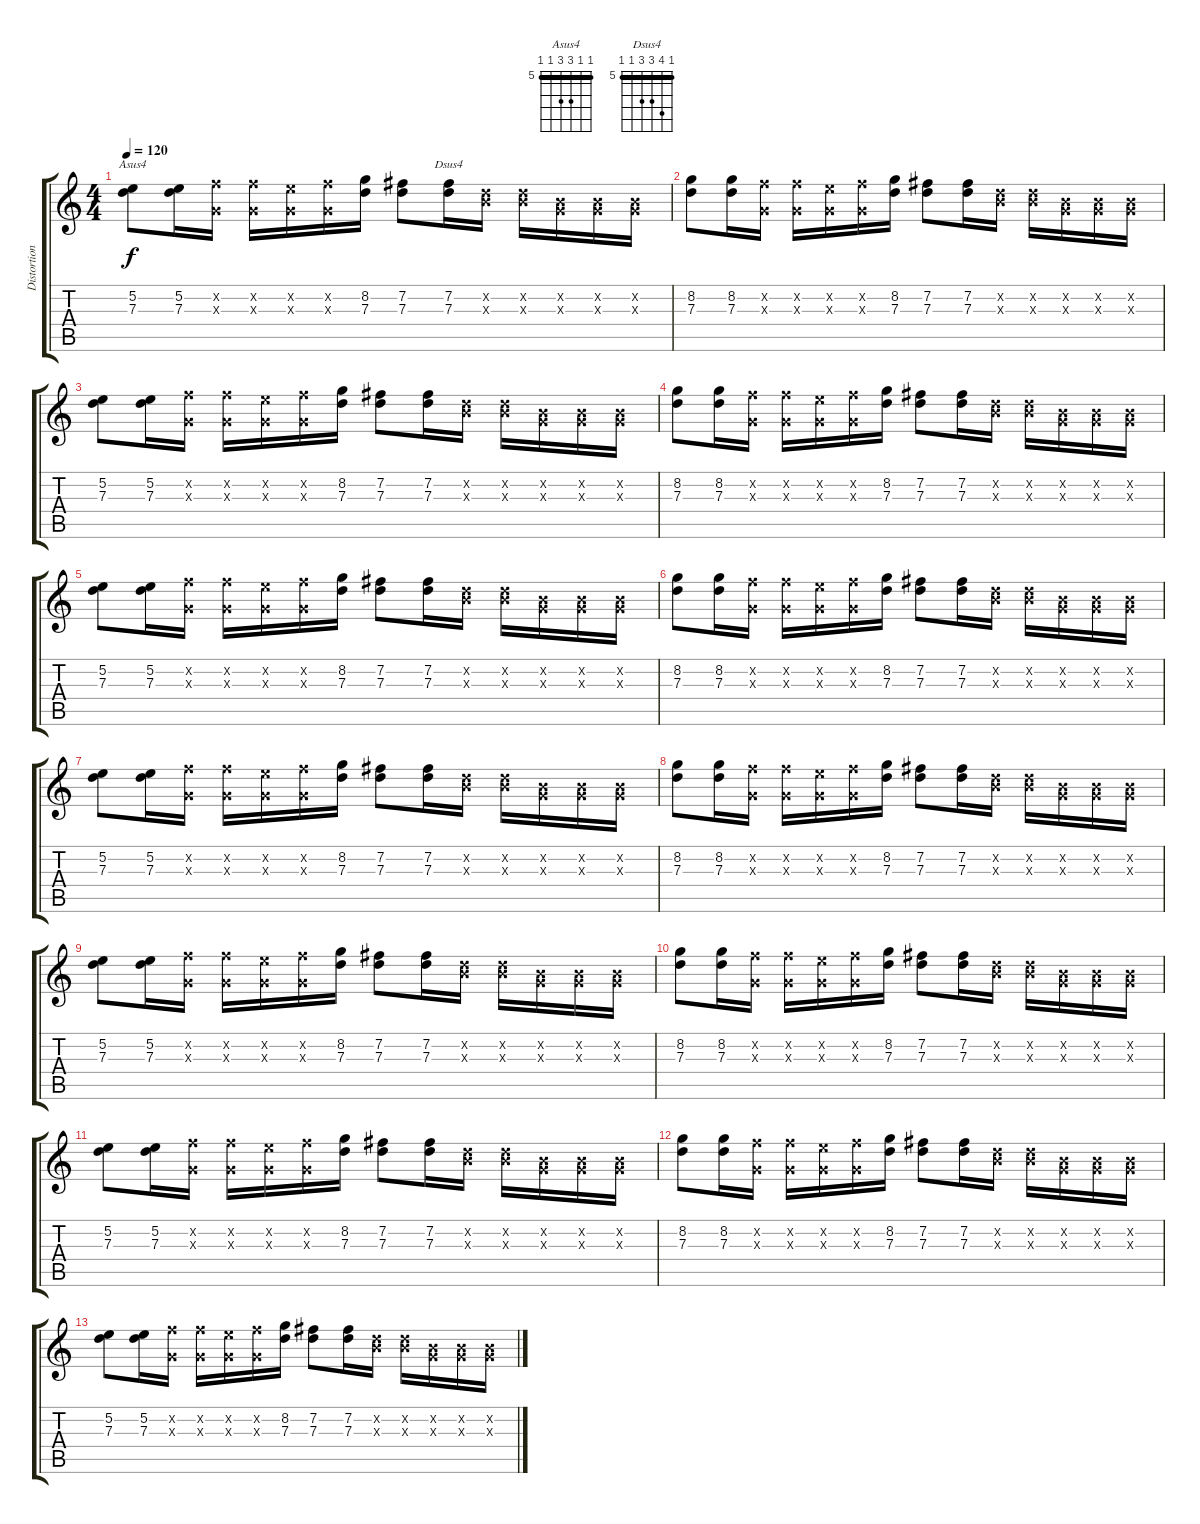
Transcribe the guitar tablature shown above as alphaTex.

\track ("Distortion Guitar" "Distortion") {instrument distortionguitar}
\staff {score tabs}
\tuning (E4 B3 G3 D3 A2 E2) {hide}
\chord ("Asus4" 5 5 7 7 5 5) {firstfret 5 barre 5}
\chord ("Dsus4" 5 8 7 7 5 5) {firstfret 5 barre 5}
\ts (4 4)
\tempo 120
\clef g2
\ks c
(5.2 7.3).8{ch "Asus4" dy f} (5.2 7.3).16 (6.2{x} 0.3{x}).16 (6.2{x} 0.3{x}).16 (5.2{x} 0.3{x}).16 (6.2{x} 0.3{x}).16 (8.2 7.3).16 (7.2 7.3).8 (7.2 7.3).16{ch "Dsus4"} (0.2{x} 7.3{x}).16 (0.2{x} 7.3{x}).16 (0.2{x} 0.3{x}).16 (0.2{x} 0.3{x}).16 (0.2{x} 0.3{x}).16 |
(8.2 7.3).8 (8.2 7.3).16 (6.2{x} 0.3{x}).16 (6.2{x} 0.3{x}).16 (5.2{x} 0.3{x}).16 (6.2{x} 0.3{x}).16 (8.2 7.3).16 (7.2 7.3).8 (7.2 7.3).16 (0.2{x} 7.3{x}).16 (0.2{x} 7.3{x}).16 (0.2{x} 0.3{x}).16 (0.2{x} 0.3{x}).16 (0.2{x} 0.3{x}).16 |
(5.2 7.3).8 (5.2 7.3).16 (6.2{x} 0.3{x}).16 (6.2{x} 0.3{x}).16 (5.2{x} 0.3{x}).16 (6.2{x} 0.3{x}).16 (8.2 7.3).16 (7.2 7.3).8 (7.2 7.3).16 (0.2{x} 7.3{x}).16 (0.2{x} 7.3{x}).16 (0.2{x} 0.3{x}).16 (0.2{x} 0.3{x}).16 (0.2{x} 0.3{x}).16 |
(8.2 7.3).8 (8.2 7.3).16 (6.2{x} 0.3{x}).16 (6.2{x} 0.3{x}).16 (5.2{x} 0.3{x}).16 (6.2{x} 0.3{x}).16 (8.2 7.3).16 (7.2 7.3).8 (7.2 7.3).16 (0.2{x} 7.3{x}).16 (0.2{x} 7.3{x}).16 (0.2{x} 0.3{x}).16 (0.2{x} 0.3{x}).16 (0.2{x} 0.3{x}).16 |
(5.2 7.3).8 (5.2 7.3).16 (6.2{x} 0.3{x}).16 (6.2{x} 0.3{x}).16 (5.2{x} 0.3{x}).16 (6.2{x} 0.3{x}).16 (8.2 7.3).16 (7.2 7.3).8 (7.2 7.3).16 (0.2{x} 7.3{x}).16 (0.2{x} 7.3{x}).16 (0.2{x} 0.3{x}).16 (0.2{x} 0.3{x}).16 (0.2{x} 0.3{x}).16 |
(8.2 7.3).8 (8.2 7.3).16 (6.2{x} 0.3{x}).16 (6.2{x} 0.3{x}).16 (5.2{x} 0.3{x}).16 (6.2{x} 0.3{x}).16 (8.2 7.3).16 (7.2 7.3).8 (7.2 7.3).16 (0.2{x} 7.3{x}).16 (0.2{x} 7.3{x}).16 (0.2{x} 0.3{x}).16 (0.2{x} 0.3{x}).16 (0.2{x} 0.3{x}).16 |
(5.2 7.3).8 (5.2 7.3).16 (6.2{x} 0.3{x}).16 (6.2{x} 0.3{x}).16 (5.2{x} 0.3{x}).16 (6.2{x} 0.3{x}).16 (8.2 7.3).16 (7.2 7.3).8 (7.2 7.3).16 (0.2{x} 7.3{x}).16 (0.2{x} 7.3{x}).16 (0.2{x} 0.3{x}).16 (0.2{x} 0.3{x}).16 (0.2{x} 0.3{x}).16 |
(8.2 7.3).8 (8.2 7.3).16 (6.2{x} 0.3{x}).16 (6.2{x} 0.3{x}).16 (5.2{x} 0.3{x}).16 (6.2{x} 0.3{x}).16 (8.2 7.3).16 (7.2 7.3).8 (7.2 7.3).16 (0.2{x} 7.3{x}).16 (0.2{x} 7.3{x}).16 (0.2{x} 0.3{x}).16 (0.2{x} 0.3{x}).16 (0.2{x} 0.3{x}).16 |
(5.2 7.3).8 (5.2 7.3).16 (6.2{x} 0.3{x}).16 (6.2{x} 0.3{x}).16 (5.2{x} 0.3{x}).16 (6.2{x} 0.3{x}).16 (8.2 7.3).16 (7.2 7.3).8 (7.2 7.3).16 (0.2{x} 7.3{x}).16 (0.2{x} 7.3{x}).16 (0.2{x} 0.3{x}).16 (0.2{x} 0.3{x}).16 (0.2{x} 0.3{x}).16 |
(8.2 7.3).8 (8.2 7.3).16 (6.2{x} 0.3{x}).16 (6.2{x} 0.3{x}).16 (5.2{x} 0.3{x}).16 (6.2{x} 0.3{x}).16 (8.2 7.3).16 (7.2 7.3).8 (7.2 7.3).16 (0.2{x} 7.3{x}).16 (0.2{x} 7.3{x}).16 (0.2{x} 0.3{x}).16 (0.2{x} 0.3{x}).16 (0.2{x} 0.3{x}).16 |
(5.2 7.3).8 (5.2 7.3).16 (6.2{x} 0.3{x}).16 (6.2{x} 0.3{x}).16 (5.2{x} 0.3{x}).16 (6.2{x} 0.3{x}).16 (8.2 7.3).16 (7.2 7.3).8 (7.2 7.3).16 (0.2{x} 7.3{x}).16 (0.2{x} 7.3{x}).16 (0.2{x} 0.3{x}).16 (0.2{x} 0.3{x}).16 (0.2{x} 0.3{x}).16 |
(8.2 7.3).8 (8.2 7.3).16 (6.2{x} 0.3{x}).16 (6.2{x} 0.3{x}).16 (5.2{x} 0.3{x}).16 (6.2{x} 0.3{x}).16 (8.2 7.3).16 (7.2 7.3).8 (7.2 7.3).16 (0.2{x} 7.3{x}).16 (0.2{x} 7.3{x}).16 (0.2{x} 0.3{x}).16 (0.2{x} 0.3{x}).16 (0.2{x} 0.3{x}).16 |
(5.2 7.3).8 (5.2 7.3).16 (6.2{x} 0.3{x}).16 (6.2{x} 0.3{x}).16 (5.2{x} 0.3{x}).16 (6.2{x} 0.3{x}).16 (8.2 7.3).16 (7.2 7.3).8 (7.2 7.3).16 (0.2{x} 7.3{x}).16 (0.2{x} 7.3{x}).16 (0.2{x} 0.3{x}).16 (0.2{x} 0.3{x}).16 (0.2{x} 0.3{x}).16
